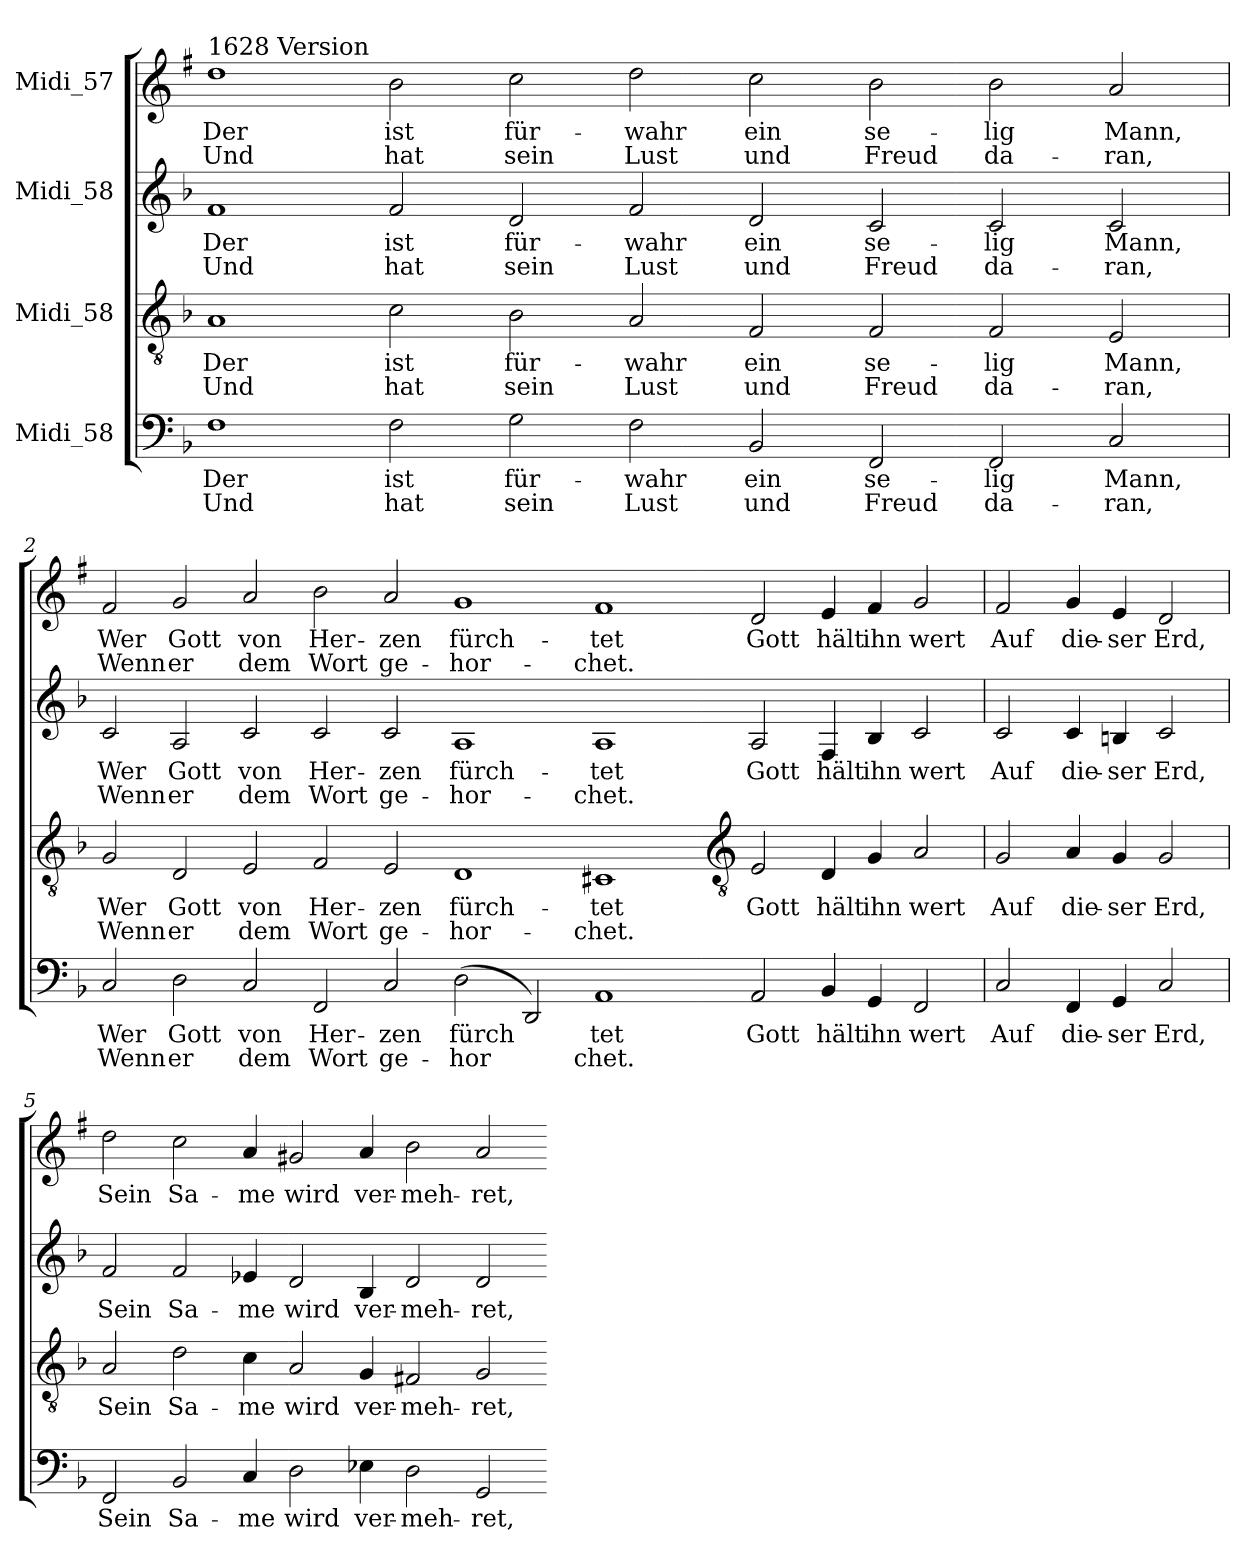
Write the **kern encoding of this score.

**kern	**text	**text	**kern	**text	**text	**kern	**text	**text	**kern	**text	**text
*part4	*part4	*part4	*part3	*part3	*part3	*part2	*part2	*part2	*part1	*part1	*part1
*staff4	*staff4	*staff4	*staff3	*staff3	*staff3	*staff2	*staff2	*staff2	*staff1	*staff1	*staff1
*I"Midi_58	*	*	*I"Midi_58	*	*	*I"Midi_58	*	*	*I"Midi_57	*	*
*clefF4	*	*	*clefGv2	*	*	*clefG2	*	*	*clefG2	*	*
*	*	*	*	*	*	*	*	*	*ITrd1c2	*	*
*k[b-]	*	*	*k[b-]	*	*	*k[b-]	*	*	*k[b-]	*	*
*F:	*	*	*F:	*	*	*F:	*	*	*F:	*	*
=1	=1	=1	=1	=1	=1	=1	=1	=1	=1	=1	=1
!	!	!	!	!	!	!	!	!	!LO:TX:a:t=1628 Version	!	!
!	!LO:LY:b	!LO:LY:b	!	!LO:LY:b	!LO:LY:b	!	!LO:LY:b	!LO:LY:b	!	!LO:LY:b	!LO:LY:b
1F	Der	Und	1A	Der	Und	1f	Der	Und	1cc	Der	Und
!	!LO:LY:b	!LO:LY:b	!	!LO:LY:b	!LO:LY:b	!	!LO:LY:b	!LO:LY:b	!	!LO:LY:b	!LO:LY:b
2F	ist	hat	2c	ist	hat	2f	ist	hat	2a	ist	hat
!	!LO:LY:b	!LO:LY:b	!	!LO:LY:b	!LO:LY:b	!	!LO:LY:b	!LO:LY:b	!	!LO:LY:b	!LO:LY:b
2G	für-	-sein	2B-	für-	-sein	2d	für-	-sein	2b-	für-	-sein
!	!LO:LY:b	!LO:LY:b	!	!LO:LY:b	!LO:LY:b	!	!LO:LY:b	!LO:LY:b	!	!LO:LY:b	!LO:LY:b
2F	wahr	Lust	2A	wahr	Lust	2f	wahr	Lust	2cc	wahr	Lust
!	!LO:LY:b	!LO:LY:b	!	!LO:LY:b	!LO:LY:b	!	!LO:LY:b	!LO:LY:b	!	!LO:LY:b	!LO:LY:b
2BB-	ein	und	2F	ein	und	2d	ein	und	2b-	ein	und
!	!LO:LY:b	!LO:LY:b	!	!LO:LY:b	!LO:LY:b	!	!LO:LY:b	!LO:LY:b	!	!LO:LY:b	!LO:LY:b
2FF	se-	-Freud	2F	se-	-Freud	2c	se-	-Freud	2a	se-	-Freud
!	!LO:LY:b	!LO:LY:b	!	!LO:LY:b	!LO:LY:b	!	!LO:LY:b	!LO:LY:b	!	!LO:LY:b	!LO:LY:b
2FF	lig	da-	2F	lig	da-	2c	lig	da-	2a	lig	da-
!	!LO:LY:b	!LO:LY:b	!	!LO:LY:b	!LO:LY:b	!	!LO:LY:b	!LO:LY:b	!	!LO:LY:b	!LO:LY:b
2C	-Mann,	ran,	2E	-Mann,	ran,	2c	-Mann,	ran,	2g	-Mann,	ran,
=2	=2	=2	=2	=2	=2	=2	=2	=2	=2	=2	=2
!	!LO:LY:b	!LO:LY:b	!	!LO:LY:b	!LO:LY:b	!	!LO:LY:b	!LO:LY:b	!	!LO:LY:b	!LO:LY:b
2C	Wer	Wenn	2G	Wer	Wenn	2c	Wer	Wenn	2e	Wer	Wenn
!	!LO:LY:b	!LO:LY:b	!	!LO:LY:b	!LO:LY:b	!	!LO:LY:b	!LO:LY:b	!	!LO:LY:b	!LO:LY:b
2D	Gott	er	2D	Gott	er	2A	Gott	er	2f	Gott	er
!	!LO:LY:b	!LO:LY:b	!	!LO:LY:b	!LO:LY:b	!	!LO:LY:b	!LO:LY:b	!	!LO:LY:b	!LO:LY:b
2C	von	dem	2E	von	dem	2c	von	dem	2g	von	dem
!	!LO:LY:b	!LO:LY:b	!	!LO:LY:b	!LO:LY:b	!	!LO:LY:b	!LO:LY:b	!	!LO:LY:b	!LO:LY:b
2FF	Her-	-Wort	2F	Her-	-Wort	2c	Her-	-Wort	2a	Her-	-Wort
!	!LO:LY:b	!LO:LY:b	!	!LO:LY:b	!LO:LY:b	!	!LO:LY:b	!LO:LY:b	!	!LO:LY:b	!LO:LY:b
2C	zen	ge-	2E	zen	ge-	2c	zen	ge-	2g	zen	ge-
!	!LO:LY:b	!LO:LY:b	!	!LO:LY:b	!LO:LY:b	!	!LO:LY:b	!LO:LY:b	!	!LO:LY:b	!LO:LY:b
(>2D	-fürch	hor	1D	-fürch-	-hor-	1A	-fürch-	-hor-	1f	-fürch-	-hor-
2DD)	.	.	.	.	.	.	.	.	.	.	.
!	!LO:LY:b	!LO:LY:b	!	!LO:LY:b	!LO:LY:b	!	!LO:LY:b	!LO:LY:b	!	!LO:LY:b	!LO:LY:b
1AA	tet	chet.	1C#X	-tet	chet.	1A	-tet	chet.	1e	-tet	chet.
!!LO:LB:g=z
=3-	=3-	=3-	=3-	=3-	=3-	=3-	=3-	=3-	=3-	=3-	=3-
*	*	*	*clefGv2	*	*	*	*	*	*	*	*
!	!LO:LY:b	!	!	!LO:LY:b	!	!	!LO:LY:b	!	!	!LO:LY:b	!
2AA	Gott	.	2E	Gott	.	2A	Gott	.	2c	Gott	.
!	!LO:LY:b	!	!	!LO:LY:b	!	!	!LO:LY:b	!	!	!LO:LY:b	!
4BB-	hält	.	4D	hält	.	4F	hält	.	4d	hält	.
!	!LO:LY:b	!	!	!LO:LY:b	!	!	!LO:LY:b	!	!	!LO:LY:b	!
4GG	ihn	.	4G	ihn	.	4B-	ihn	.	4e	ihn	.
!	!LO:LY:b	!	!	!LO:LY:b	!	!	!LO:LY:b	!	!	!LO:LY:b	!
2FF	wert	.	2A	wert	.	2c	wert	.	2f	wert	.
=4	=4	=4	=4	=4	=4	=4	=4	=4	=4	=4	=4
!	!LO:LY:b	!	!	!LO:LY:b	!	!	!LO:LY:b	!	!	!LO:LY:b	!
2C	Auf	.	2G	Auf	.	2c	Auf	.	2e	Auf	.
!	!LO:LY:b	!	!	!LO:LY:b	!	!	!LO:LY:b	!	!	!LO:LY:b	!
4FF	die-	.	4A	die-	.	4c	die-	.	4f	die-	.
!	!LO:LY:b	!	!	!LO:LY:b	!	!	!LO:LY:b	!	!	!LO:LY:b	!
4GG	-ser	.	4G	-ser	.	4Bn	-ser	.	4d	-ser	.
!	!LO:LY:b	!	!	!LO:LY:b	!	!	!LO:LY:b	!	!	!LO:LY:b	!
2C	Erd,	.	2G	Erd,	.	2c	Erd,	.	2c	Erd,	.
=5	=5	=5	=5	=5	=5	=5	=5	=5	=5	=5	=5
!	!LO:LY:b	!	!	!LO:LY:b	!	!	!LO:LY:b	!	!	!LO:LY:b	!
2FF	Sein	.	2A	Sein	.	2f	Sein	.	2cc	Sein	.
!	!LO:LY:b	!	!	!LO:LY:b	!	!	!LO:LY:b	!	!	!LO:LY:b	!
2BB-	Sa-	.	2d	Sa-	.	2f	Sa-	.	2b-	Sa-	.
!	!LO:LY:b	!	!	!LO:LY:b	!	!	!LO:LY:b	!	!	!LO:LY:b	!
4C	-me	.	4c	-me	.	4e-X	-me	.	4g	-me	.
!	!LO:LY:b	!	!	!LO:LY:b	!	!	!LO:LY:b	!	!	!LO:LY:b	!
2D	wird	.	2A	wird	.	2d	wird	.	2f#X	wird	.
!	!LO:LY:b	!	!	!LO:LY:b	!	!	!LO:LY:b	!	!	!LO:LY:b	!
4E-X	ver-	.	4G	ver-	.	4B-	ver-	.	4g	ver-	.
!	!LO:LY:b	!	!	!LO:LY:b	!	!	!LO:LY:b	!	!	!LO:LY:b	!
2D	-meh-	.	2F#X	-meh-	.	2d	-meh-	.	2a	-meh-	.
!	!LO:LY:b	!	!	!LO:LY:b	!	!	!LO:LY:b	!	!	!LO:LY:b	!
2GG	-ret,	.	2G	-ret,	.	2d	-ret,	.	2g	-ret,	.
=-	=-	=-	=-	=-	=-	=-	=-	=-	=-	=-	=-
*-	*-	*-	*-	*-	*-	*-	*-	*-	*-	*-	*-
